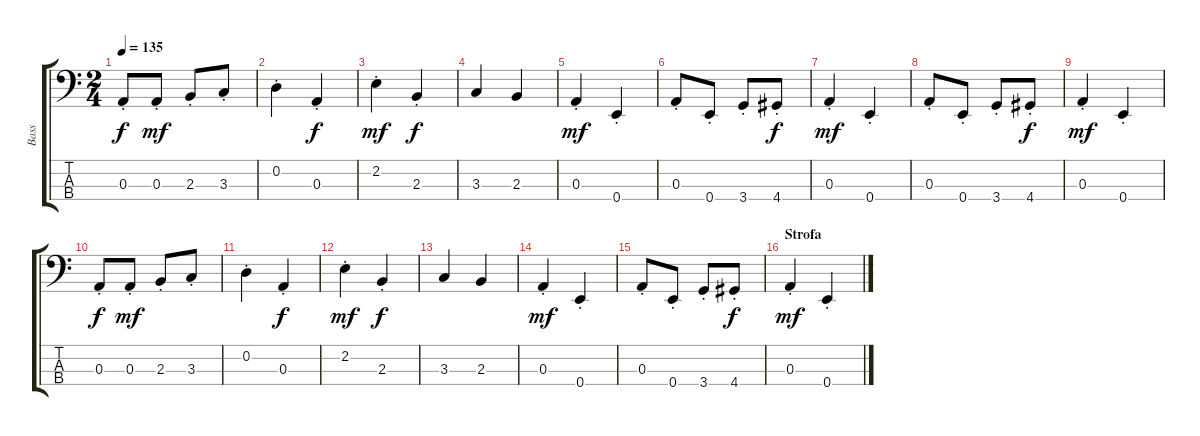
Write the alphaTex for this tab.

\track ("Bass" "Bass") {instrument electricbassfinger}
\staff {score tabs}
\tuning (G2 D2 A1 E1) {hide}
\ts (2 4)
\tempo 135
\clef f4
\ks c
0.3{st}.8{dy f} 0.3{st}.8{dy mf} 2.3{st}.8 3.3{st}.8 |
0.2{st}.4 0.3{st}.4{dy f} |
2.2{st}.4{dy mf} 2.3{st}.4{dy f} |
3.3.4 2.3.4 |
0.3{st}.4{dy mf} 0.4{st}.4 |
0.3{st}.8 0.4{st}.8 3.4{st}.8 4.4{st}.8{dy f} |
0.3{st}.4{dy mf} 0.4{st}.4 |
0.3{st}.8 0.4{st}.8 3.4{st}.8 4.4{st}.8{dy f} |
0.3{st}.4{dy mf} 0.4{st}.4 |
0.3{st}.8{dy f} 0.3{st}.8{dy mf} 2.3{st}.8 3.3{st}.8 |
0.2{st}.4 0.3{st}.4{dy f} |
2.2{st}.4{dy mf} 2.3{st}.4{dy f} |
3.3.4 2.3.4 |
0.3{st}.4{dy mf} 0.4{st}.4 |
0.3{st}.8 0.4{st}.8 3.4{st}.8 4.4{st}.8{dy f} |
\section ("" "Strofa")
0.3{st}.4{dy mf} 0.4{st}.4
